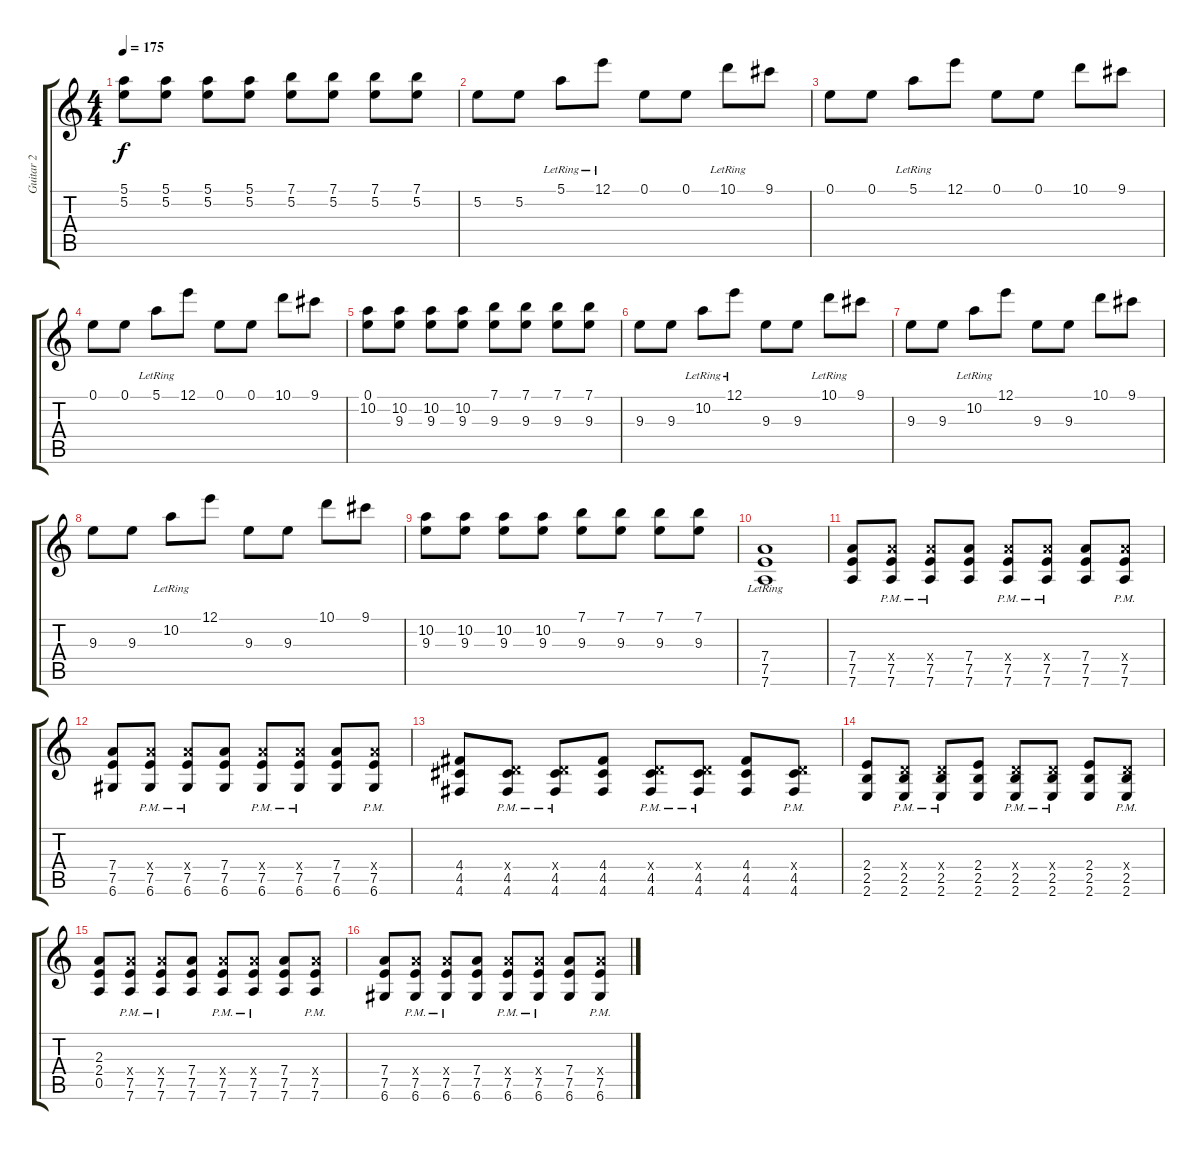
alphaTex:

\track ("Guitar 2" "Guitar 2") {instrument distortionguitar}
\staff {score tabs}
\tuning (E4 B3 G3 D3 A2 D2) {hide}
\ts (4 4)
\tempo 175
\clef g2
\ks c
(5.1 5.2).8{dy f instrument distortionguitar} (5.1 5.2).8 (5.1 5.2).8 (5.1 5.2).8 (7.1 5.2).8 (7.1 5.2).8 (7.1 5.2).8 (7.1 5.2).8 |
5.2.8{balance 11 instrument overdrivenguitar} 5.2.8 5.1{lr}.8 12.1{lr}.8 0.1.8 0.1.8 10.1{lr}.8 9.1.8 |
0.1.8 0.1.8 5.1{lr}.8 12.1.8 0.1.8 0.1.8 10.1.8 9.1.8 |
0.1.8 0.1.8 5.1{lr}.8 12.1.8 0.1.8 0.1.8 10.1.8 9.1.8 |
(0.1 10.2).8 (10.2 9.3).8 (10.2 9.3).8 (10.2 9.3).8 (7.1 9.3).8 (7.1 9.3).8 (7.1 9.3).8 (7.1 9.3).8 |
9.3.8{balance 11 instrument overdrivenguitar} 9.3.8 10.2{lr}.8 12.1{lr}.8 9.3.8 9.3.8 10.1{lr}.8 9.1.8 |
9.3.8 9.3.8 10.2{lr}.8 12.1.8 9.3.8 9.3.8 10.1.8 9.1.8 |
9.3.8 9.3.8 10.2{lr}.8 12.1.8 9.3.8 9.3.8 10.1.8 9.1.8 |
(10.2 9.3).8 (10.2 9.3).8 (10.2 9.3).8 (10.2 9.3).8 (7.1 9.3).8 (7.1 9.3).8 (7.1 9.3).8 (7.1 9.3).8 |
(7.4 7.5 7.6{lr}).1 |
(7.4 7.5 7.6).8 (7.4{x} 7.5{pm} 7.6{pm}).8 (7.4{x} 7.5{pm} 7.6{pm}).8 (7.4 7.5 7.6).8 (7.4{x} 7.5{pm} 7.6{pm}).8 (7.4{x} 7.5{pm} 7.6{pm}).8 (7.4 7.5 7.6).8 (7.4{x} 7.5{pm} 7.6{pm}).8 |
(7.4 7.5 6.6).8 (7.4{x} 7.5{pm} 6.6{pm}).8 (7.4{x} 7.5{pm} 6.6{pm}).8 (7.4 7.5 6.6).8 (7.4{x} 7.5{pm} 6.6{pm}).8 (7.4{x} 7.5{pm} 6.6{pm}).8 (7.4 7.5 6.6).8 (7.4{x} 7.5{pm} 6.6{pm}).8 |
(4.4 4.5 4.6).8 (0.4{x} 4.5{pm} 4.6{pm}).8 (0.4{x} 4.5{pm} 4.6{pm}).8 (4.4 4.5 4.6).8 (0.4{x} 4.5{pm} 4.6{pm}).8 (0.4{x} 4.5{pm} 4.6{pm}).8 (4.4 4.5 4.6).8 (0.4{x} 4.5{pm} 4.6{pm}).8 |
(2.4 2.5 2.6).8 (0.4{x} 2.5{pm} 2.6{pm}).8 (0.4{x} 2.5{pm} 2.6{pm}).8 (2.4 2.5 2.6).8 (0.4{x} 2.5{pm} 2.6{pm}).8 (0.4{x} 2.5{pm} 2.6{pm}).8 (2.4 2.5 2.6).8 (0.4{x} 2.5{pm} 2.6{pm}).8 |
(2.3 2.4 0.5).8 (7.4{x} 7.5{pm} 7.6{pm}).8 (7.4{x} 7.5{pm} 7.6{pm}).8 (7.4 7.5 7.6).8 (7.4{x} 7.5{pm} 7.6{pm}).8 (7.4{x} 7.5{pm} 7.6{pm}).8 (7.4 7.5 7.6).8 (7.4{x} 7.5{pm} 7.6{pm}).8 |
(7.4 7.5 6.6).8 (7.4{x} 7.5{pm} 6.6{pm}).8 (7.4{x} 7.5{pm} 6.6{pm}).8 (7.4 7.5 6.6).8 (7.4{x} 7.5{pm} 6.6{pm}).8 (7.4{x} 7.5{pm} 6.6{pm}).8 (7.4 7.5 6.6).8 (7.4{x} 7.5{pm} 6.6{pm}).8
